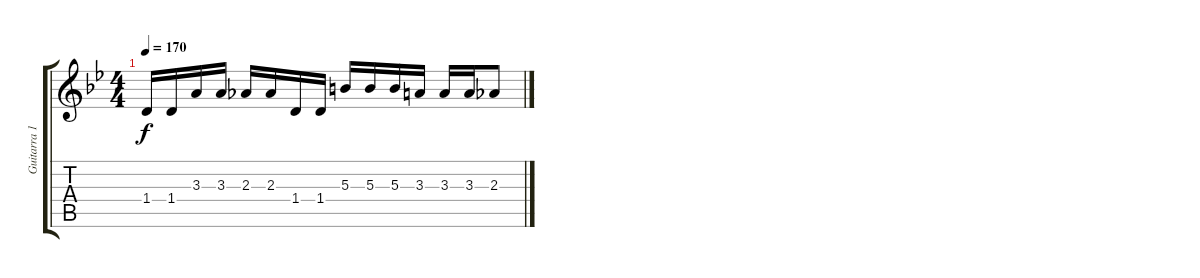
\track ("Guitarra 1" "Guitarra 1") {instrument overdrivenguitar}
\staff {score tabs}
\tuning (Eb4 Bb3 Gb3 Db3 Ab2 Eb2) {hide}
\ts (4 4)
\tempo 170
\clef g2
\ks gminor
1.4.16{dy f} 1.4.16 3.3.16 3.3.16 2.3.16 2.3.16 1.4.16 1.4.16 5.3.16 5.3.16 5.3.16 3.3.16 3.3.16 3.3.16 2.3.8
